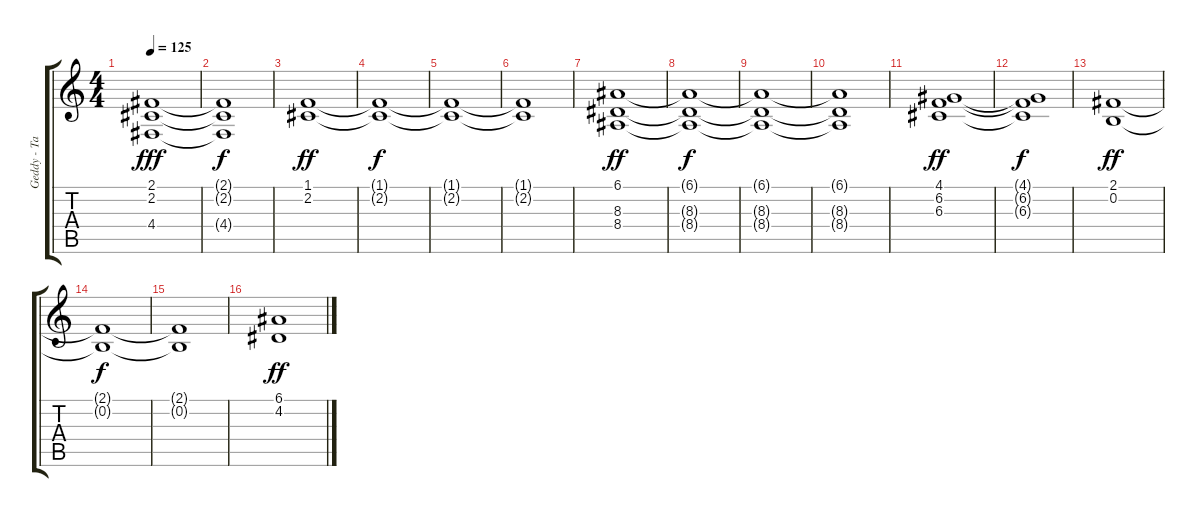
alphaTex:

\track ("Geddy - Taurus Pedal" "Geddy - Ta") {instrument pad8sweep}
\staff {score tabs}
\tuning (E4 B3 G3 D3 A2 E2) {hide}
\ts (4 4)
\tempo 125
\clef g2
\ks c
(2.1 2.2 4.4).1{dy fff volume 9} |
(2.1{t} 2.2{t} 4.4{t}).1{dy f} |
(1.1 2.2).1{dy ff volume 16} |
(1.1{t} 2.2{t}).1{dy f} |
(1.1{t} 2.2{t}).1 |
(1.1{t} 2.2{t}).1 |
(6.1 8.3 8.4).1{dy ff} |
(6.1{t} 8.3{t} 8.4{t}).1{dy f} |
(6.1{t} 8.3{t} 8.4{t}).1 |
(6.1{t} 8.3{t} 8.4{t}).1 |
(4.1 6.2 6.3).1{dy ff} |
(4.1{t} 6.2{t} 6.3{t}).1{dy f} |
(2.1 0.2).1{dy ff} |
(2.1{t} 0.2{t}).1{dy f} |
(2.1{t} 0.2{t}).1 |
(6.1 4.2).1{dy ff}
